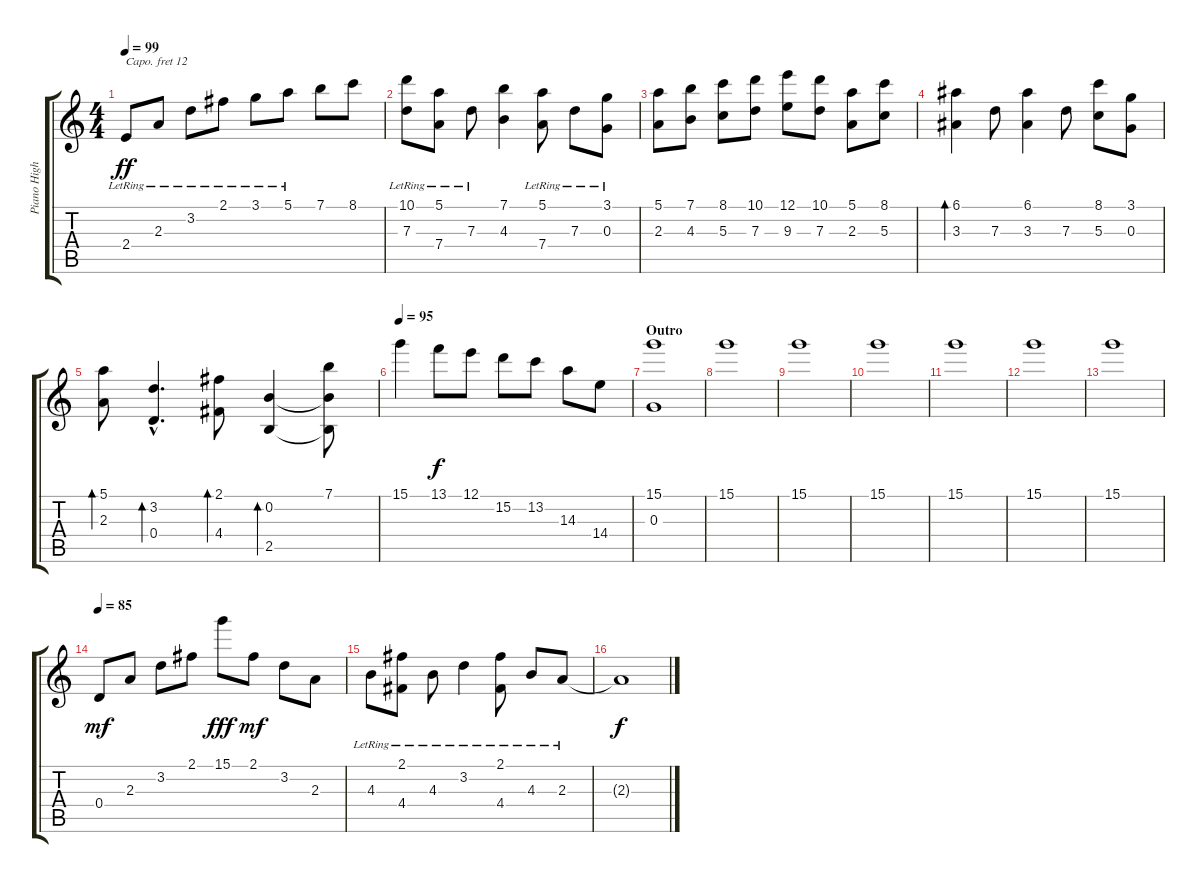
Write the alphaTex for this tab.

\track ("Piano High" "Piano High") {instrument brightacousticpiano}
\staff {score tabs}
\capo 12
\tuning (E4 B3 G3 D3 A2 E2) {hide}
\ts (4 4)
\tempo 99
\clef g2
\ks c
2.4{lr}.8{dy ff} 2.3{lr}.8 3.2{lr}.8 2.1{lr}.8 3.1{lr}.8 5.1{lr}.8 7.1.8 8.1.8 |
(10.1 7.3{lr}).8 (5.1{lr} 7.4{lr}).8 7.3{lr}.8 (7.1 4.3).4 (5.1{lr} 7.4{lr}).8 7.3{lr}.8 (3.1 0.3{lr}).8 |
(5.1 2.3).8 (7.1 4.3).8 (8.1 5.3).8 (10.1 7.3).8 (12.1 9.3).8 (10.1 7.3).8 (5.1 2.3).8 (8.1 5.3).8 |
(6.1 3.3).4{bd 480} 7.3.8 (6.1 3.3).4 7.3.8 (8.1 5.3).8 (3.1 0.3).8 |
(5.1 2.3).8{bd 240 volume 16} (3.2{hac} 0.4{hac}).4{d bd 480} (2.1 4.4).8{bd 480} (0.2 2.5).4{bd 480} (7.1 0.2{t} 2.5{t}).8 |
\tempo 95
15.1.4 13.1.8{dy f} 12.1.8 15.2.8 13.2.8 14.3.8 14.4.8 |
\section ("" "Outro")
(15.1 0.3).1 |
15.1.1 |
15.1.1 |
15.1.1 |
15.1.1 |
15.1.1 |
15.1.1 |
\tempo 85
0.4.8{dy mf} 2.3.8 3.2.8 2.1.8 15.1.8{dy fff} 2.1.8{dy mf} 3.2.8 2.3.8 |
4.3{lr}.8 (2.1{lr} 4.4{lr}).8 4.3{lr}.8 3.2{lr}.4 (2.1{lr} 4.4{lr}).8 4.3{lr}.8 2.3{lr}.8 |
2.3{t}.1{dy f}
